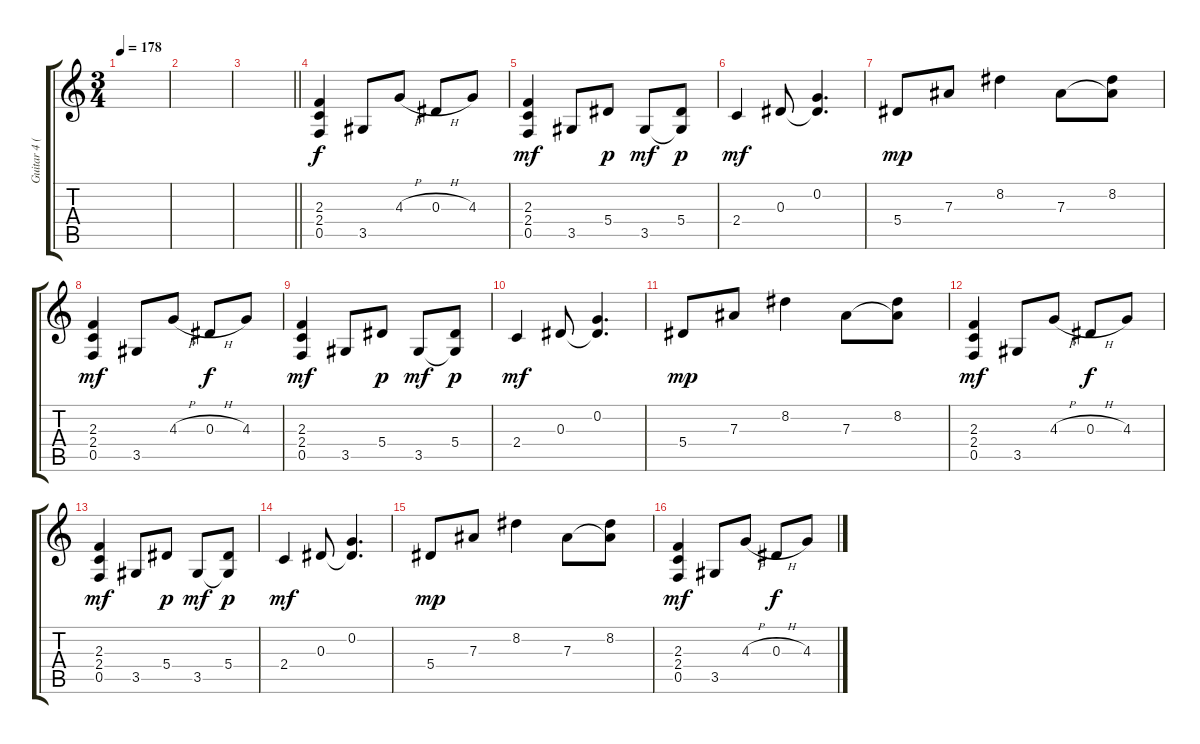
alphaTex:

\track ("Guitar 4 (Rhytm)" "Guitar 4 (") {instrument distortionguitar}
\staff {score tabs}
\tuning (C4 G3 Eb3 Bb2 F2 C2) {hide}
\ts (3 4)
\tempo 178
\clef g2
\ks c
|
|
\barLineRight lightlight
|
(2.3 2.4 0.5).4{balance 4} 3.5.8 4.3{h}.8 0.3{h}.8{dy f} 4.3.8 |
(2.3 2.4 0.5).4{dy mf} 3.5.8 5.4.8{dy p} 3.5.8{dy mf} (5.4 3.5{t}).8{dy p} |
2.4.4{dy mf} 0.3.8 (0.2 0.3{t}).4{d} |
5.4.8{dy mp} 7.3.8 8.2.4 7.3.8 (8.2 7.3{t}).8 |
(2.3 2.4 0.5).4{dy mf} 3.5.8 4.3{h}.8 0.3{h}.8{dy f} 4.3.8 |
(2.3 2.4 0.5).4{dy mf} 3.5.8 5.4.8{dy p} 3.5.8{dy mf} (5.4 3.5{t}).8{dy p} |
2.4.4{dy mf} 0.3.8 (0.2 0.3{t}).4{d} |
5.4.8{dy mp} 7.3.8 8.2.4 7.3.8 (8.2 7.3{t}).8 |
(2.3 2.4 0.5).4{dy mf} 3.5.8 4.3{h}.8 0.3{h}.8{dy f} 4.3.8 |
(2.3 2.4 0.5).4{dy mf} 3.5.8 5.4.8{dy p} 3.5.8{dy mf} (5.4 3.5{t}).8{dy p} |
2.4.4{dy mf} 0.3.8 (0.2 0.3{t}).4{d} |
5.4.8{dy mp} 7.3.8 8.2.4 7.3.8 (8.2 7.3{t}).8 |
(2.3 2.4 0.5).4{dy mf} 3.5.8 4.3{h}.8 0.3{h}.8{dy f} 4.3.8
